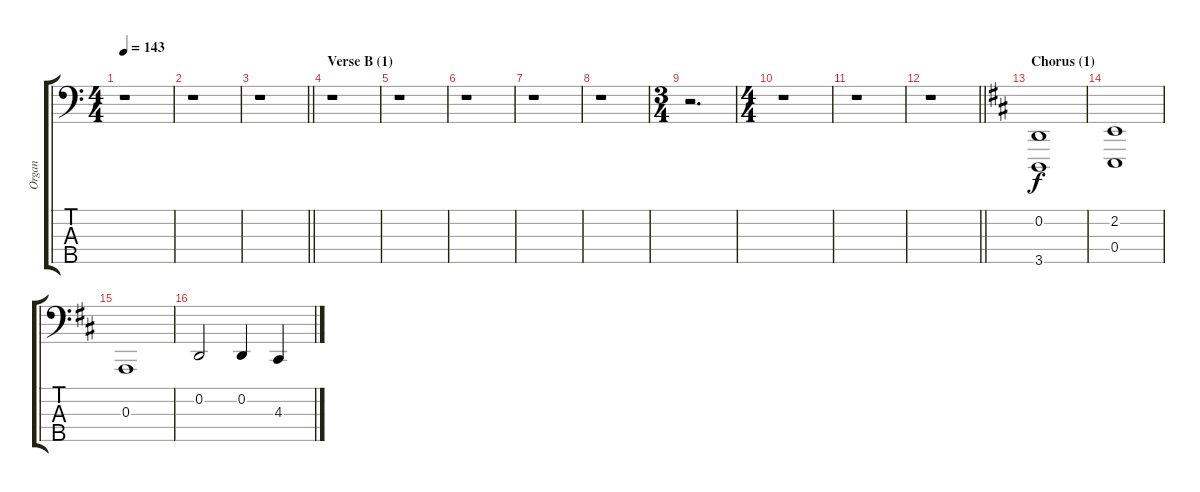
\track ("Organ" "Organ") {instrument rockorgan}
\staff {score tabs}
\tuning (G2 D2 A1 E1 B0) {hide}
\ts (4 4)
\tempo 143
\clef f4
\ks aminor
r.1{dy f} |
r.1 |
\barLineRight lightlight
r.1 |
\section ("" "Verse B (1)")
r.1 |
r.1 |
r.1 |
r.1 |
r.1 |
\ts (3 4)
r.2{d} |
\ts (4 4)
r.1 |
r.1 |
\barLineRight lightlight
r.1 |
\section ("" "Chorus (1)")
\ks d
(0.2 3.5).1 |
(2.2 0.4).1 |
0.3.1 |
0.2.2 0.2.4 4.3.4
